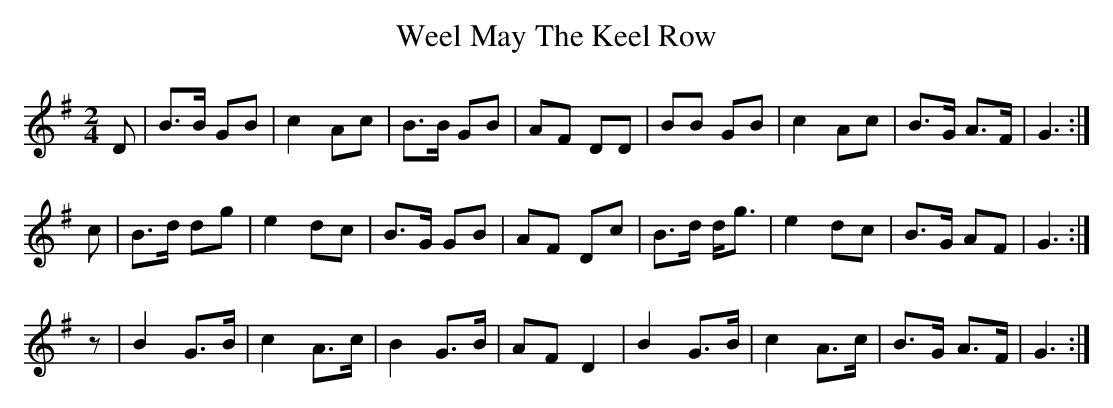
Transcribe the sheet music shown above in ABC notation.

X:1
T:Weel May The Keel Row
M:2/4
L:1/8
K:G
D|B>B GB |c2 Ac |B>B GB |AF DD|BB  GB |c2 Ac |B>G A>F|G3:|
c|B>d dg |e2 dc |B>G GB |AF Dc|B>d d<g|e2 dc |B>G AF |G3:|
z|B2  G>B|c2 A>c|B2  G>B|AF D2|B2  G>B|c2 A>c|B>G A>F|G3:|
